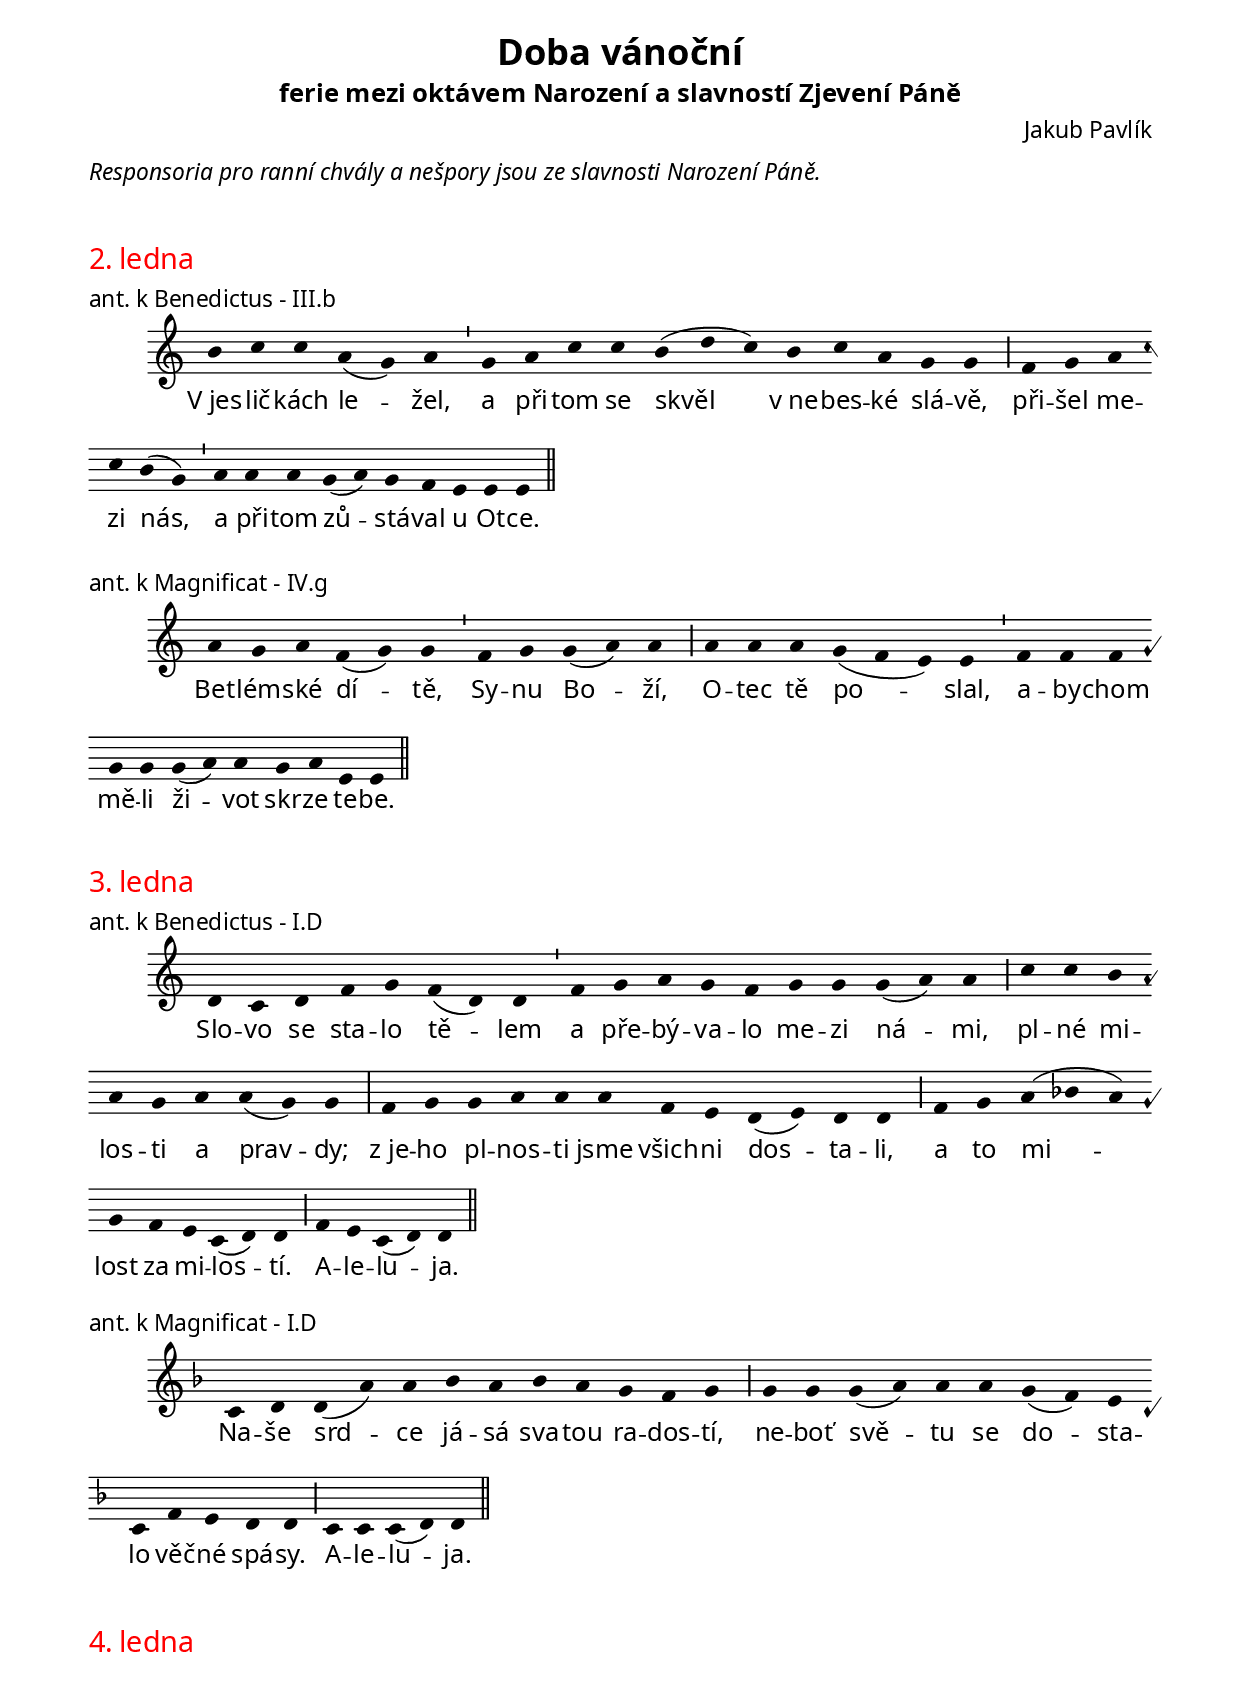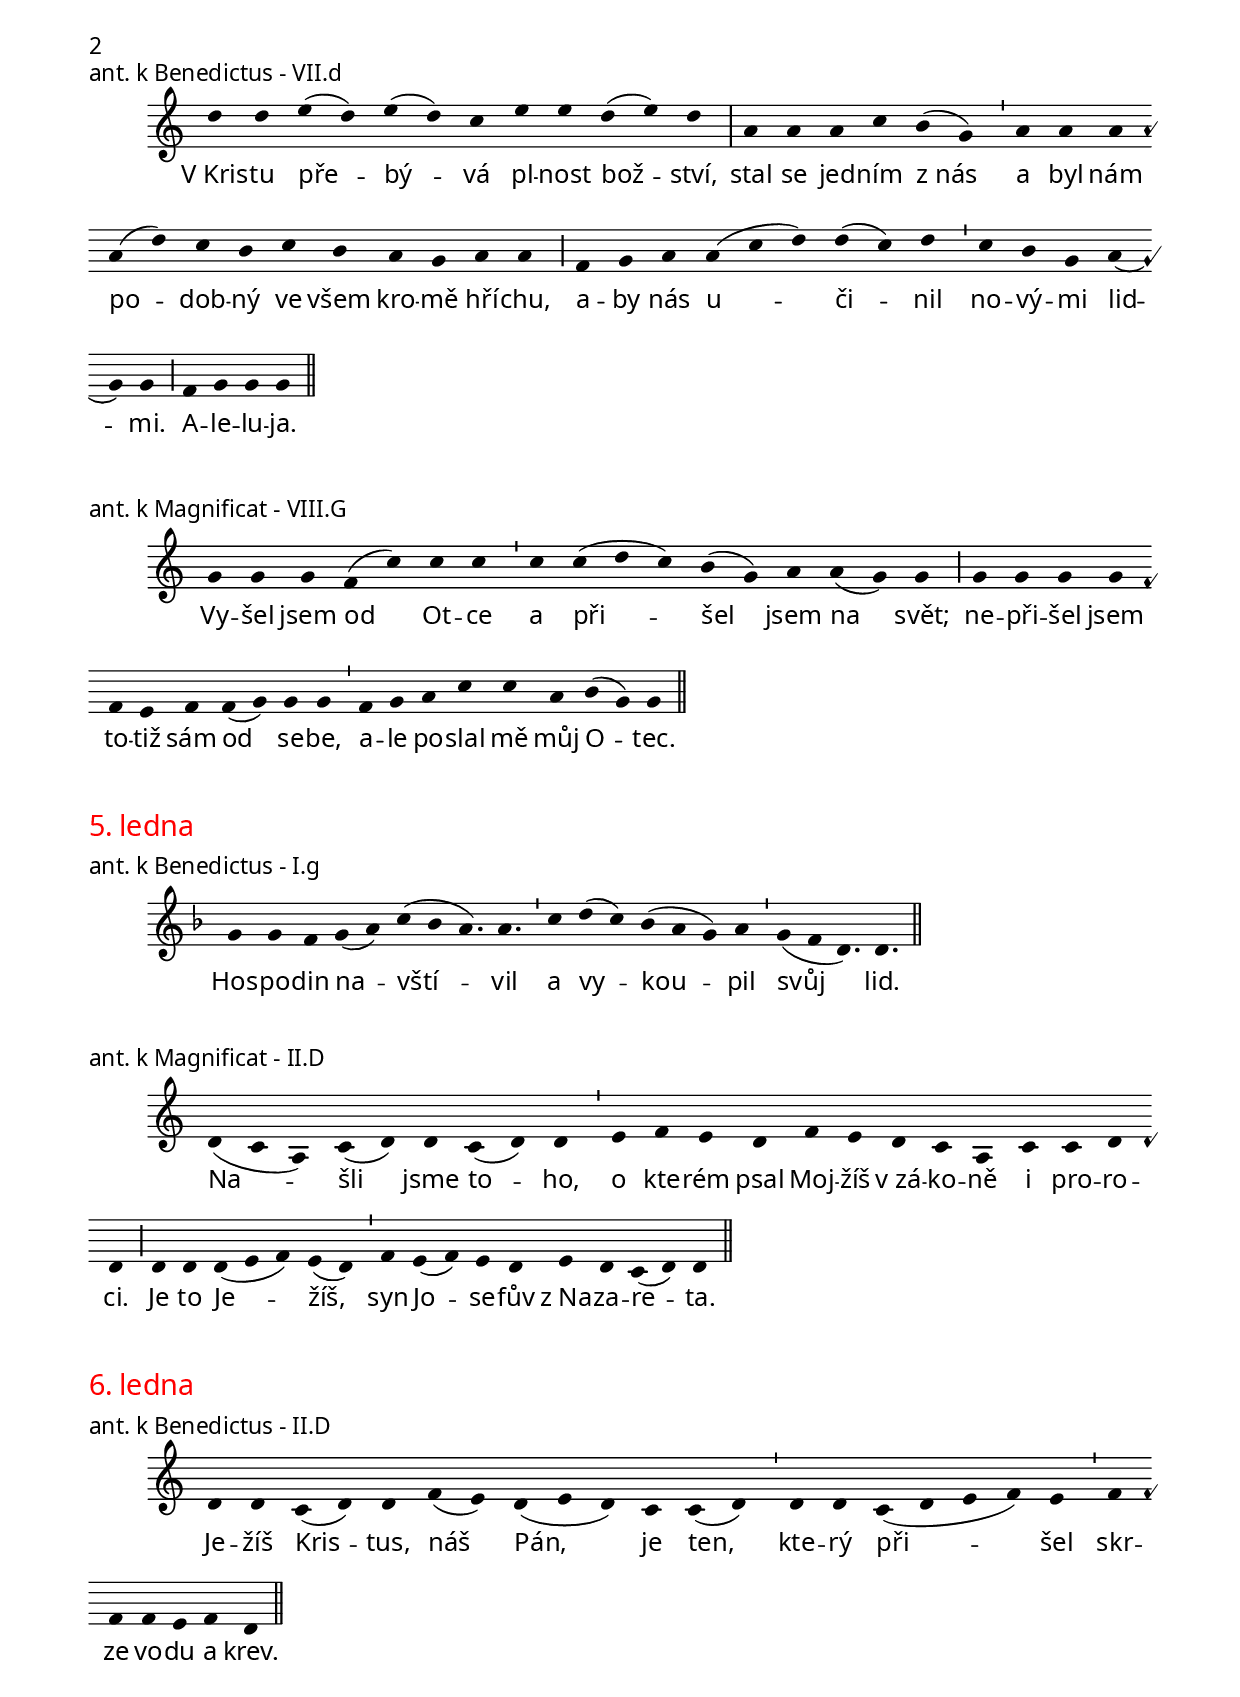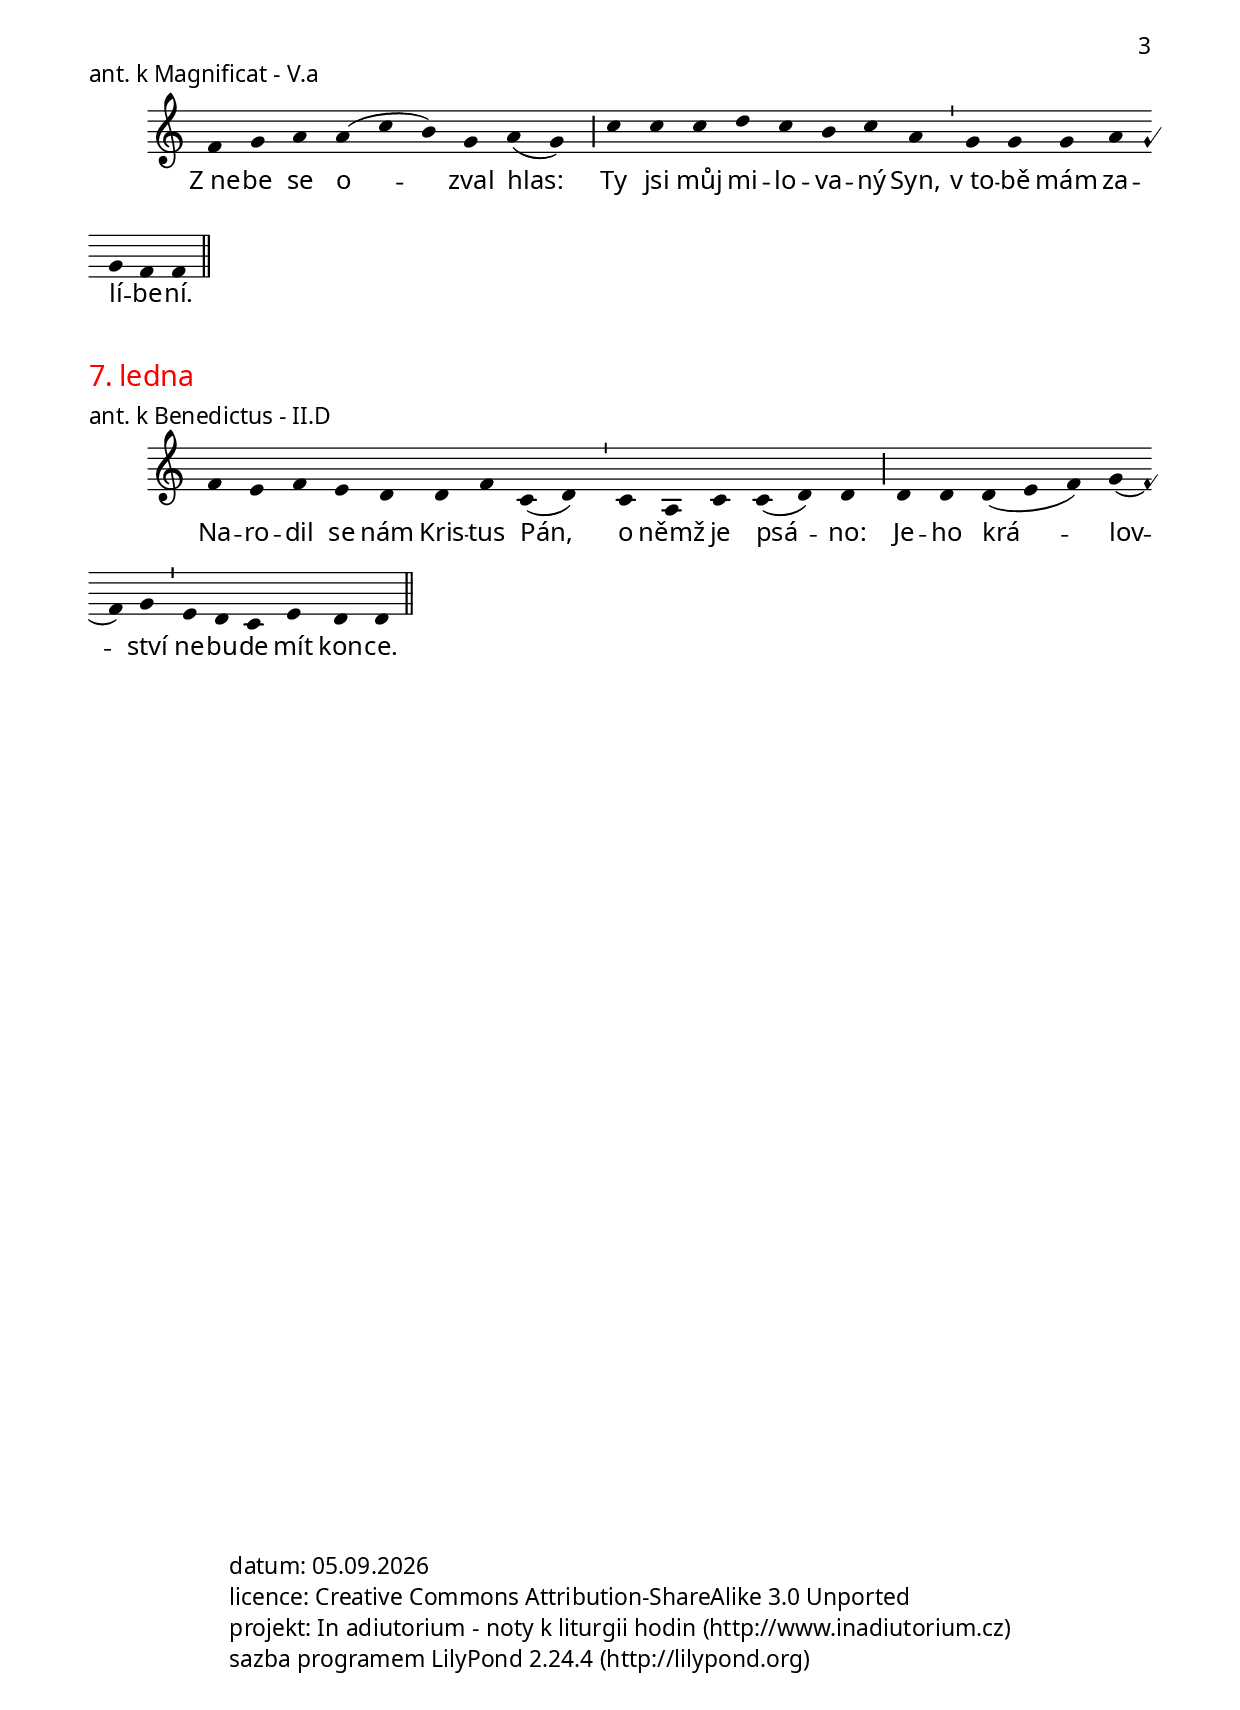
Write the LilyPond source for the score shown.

\version "2.17.24"

\header {
  title = "Doba vánoční"
  subtitle = "ferie mezi oktávem Narození a slavností Zjevení Páně"
  composer = "Jakub Pavlík"
}

\include "spolecne.ly"

\markup\italic{
  Responsoria pro ranní chvály a nešpory jsou ze slavnosti Narození Páně.
}

\markup\nadpisDen{2. ledna}

\score {
  \relative c'' {
    \choralniRezim
    b4 c c a( g) a \barMin
    g a c c b( d c) b c a g g \barMaior
    f g a c b( g) \barMin
    a a a g( a) g f e e e \barFinalis
  }
  \addlyrics {
    V_jes -- lič -- kách le -- žel,
    a při -- tom se skvěl v_ne -- bes -- ké slá -- vě,
    při -- šel me -- zi nás,
    a při -- tom zů -- stá -- val u Ot -- ce.
  }
  \header {
    quid = "ant. k Benedictus"
    modus = "III"
    differentia = "b"
    fons = "zcela volná inspirace (nejprve mimovolná) antifonou vanoce_narozenipane.ly#bohorodicka-1ne-a2"
    psalmus = ""
    id = "2aben"
    piece = \markup {\sestavTitulekBezZalmu}
  }
}

\score {
  \relative c'' {
    \choralniRezim
    a4 g a f( g) g \barMin f g g( a) a \barMaior
    a a a g( f e) e \barMin
    f f f g g g( a) a g a e e \barFinalis
  }
  \addlyrics {
    Bet -- lém -- ské dí -- tě, Sy -- nu Bo -- ží,
    O -- tec tě po -- slal,
    a -- by -- chom mě -- li ži -- vot skr -- ze te -- be.
  }
  \header {
    quid = "ant. k Magnificat"
    modus = "IV"
    differentia = "g"
    psalmus = ""
    id = "2amag"
    piece = \markup {\sestavTitulekBezZalmu}
  }
}

\markup\nadpisDen{3. ledna}

\score {
  \relative c' {
    \choralniRezim
    d4 c d f g f( d) d \barMin
    f g a g f g g g( a) a \barMaior
    c c b a g a a( g) g \barMax
    f g g a a a f e d( e) d d \barMaior
    f g a( bes a) g f e c( d) d \barMaior
    f e c( d) d \barFinalis
  }
  \addlyrics {
    Slo -- vo se sta -- lo tě -- lem
    a pře -- bý -- va -- lo me -- zi ná -- mi,
    pl -- né mi -- los -- ti a prav -- dy;
    z_je -- ho pl -- nos -- ti jsme všich -- ni dos -- ta -- li,
    a to mi -- lost za mi -- los -- tí.
    A -- le -- lu -- ja.
  }
  \header {
    quid = "ant. k Benedictus"
    modus = "I"
    differentia = "D"
    psalmus = ""
    fial = "sanktoral/1227jan.ly#rch-aben?zacatek"
    placet = "r - text by stál za trochu víc práce a lépe padnoucí melodii s lepším spádem"
    id = "3aben"
    piece = \markup {\sestavTitulekBezZalmu}
  }
}

\score {
  \relative c' {
    \key f \major
    \choralniRezim
    c4 d d( a') a bes a bes a g f g \barMaior
    g g g( a) a a g( f) e c f e d d \barMaior
    c c c( d) d \barFinalis
  }
  \addlyrics {
    Na -- še srd -- ce já -- sá sva -- tou ra -- dos -- tí,
    ne -- boť svě -- tu se do -- sta -- lo věč -- né spá -- sy.
    A -- le -- lu -- ja.
  }
  \header {
    quid = "ant. k Magnificat"
    modus = "I"
    differentia = "D"
    psalmus = ""
    id = "3amag"
    piece = \markup {\sestavTitulekBezZalmu}
  }
}

\markup\nadpisDen{4. ledna}

\score {
  \relative c'' {
    \choralniRezim
    d4 d e( d) e( d) c e e d( e) d \barMax
    a a a c b( g) \barMin
    a a a a( d) c b c b a g a a \barMaior
    f g a a( c d) d( c) d \barMin c b g a( g) g \barMaior
    f g g g \barFinalis
  }
  \addlyrics {
    V_Kris -- tu pře -- bý -- vá pl -- nost bož -- ství,
    stal se jed -- ním z_nás
    a byl nám po -- dob -- ný ve všem kro -- mě hří -- chu,
    a -- by nás u -- či -- nil no -- vý -- mi lid -- mi.
    A -- le -- lu -- ja.
  }
  \header {
    quid = "ant. k Benedictus"
    modus = "VII"
    differentia = "d"
    psalmus = ""
    id = "4aben"
    piece = \markup {\sestavTitulekBezZalmu}
  }
}

\score {
  \relative c'' {
    \choralniRezim
    g4 g g f( c') c c \barMin
    c c( d c) b( g) a a( g) g \barMaior
    g g g g f e f f( g) g g \barMin
    f g a c c a b( g) g \barFinalis
  }
  \addlyrics {
    Vy -- šel jsem od Ot -- ce
    a při -- šel jsem na svět;
    ne -- při -- šel jsem to -- tiž sám od se -- be,
    a -- le po -- slal mě můj O -- tec.
  }
  \header {
    quid = "ant. k Magnificat"
    modus = "VIII"
    differentia = "G"
    psalmus = ""
    fial = "velikonoce_nanebevstoupeni.ly#1ne-a1?upraveno"
    id = "4amag"
    piece = \markup {\sestavTitulekBezZalmu}
  }
}

\markup\nadpisDen{5. ledna}

\score {
  \relative c'' {
    \choralniRezim
    \key f\major
    g4 g f g( a)  c( bes a4.) a \barMin
    c4 d( c) bes( a g) a \barMin g( f d4.) d \barFinalis
  }
  \addlyrics {
    Hos -- po -- din na -- vští -- vil a vy -- kou -- pil svůj lid.
  }
  \header {
    quid = "ant. k Benedictus"
    modus = "I"
    differentia = "g"
    psalmus = ""
    id = "5aben"
    fons = "zaltar, patek lichych tydnu, k Benedictus"
    fial = "antifony/ferie_kantevgant.ly#t1-pa-ben"
    piece = \markup {\sestavTitulekBezZalmu}
  }
}

\score {
  \relative c' {
    \choralniRezim
    d4( c a) c( d) d c( d) d \barMin
    e f e d f e d c a c c d d \barMaior % zmenena cast kvuli delsimu textu
    d d d( e f) e( d) \barMin f e( f) e d e d c( d) d \barFinalis
  }
  \addlyrics {
    Na -- šli jsme to -- ho,
    o kte -- rém psal Moj -- žíš v_zá -- ko -- ně
    i pro -- ro -- ci.
    Je to Je -- žíš,
    syn Jo -- se -- fův z_Na -- za -- re -- ta.
  }
  \header {
    quid = "ant. k Magnificat"
    modus = "II"
    differentia = "D"
    psalmus = ""
    fial = "sanktoral/0503filipjakub.ly#rch-aben?cast&upraveno"
    id = "5amag"
    piece = \markup {\sestavTitulekBezZalmu}
  }
}

\markup\nadpisDen{6. ledna}

\score {
  \relative c' {
    \choralniRezim
    % nejsem si jisty, ze zvolene frazovani je stastne.
    % Je z hlediska vyznamu textu lepsi,
    % aby na "je ten" koncila prvni fraze, jak jsem to udelal,
    % nebo aby jim zacinala nova?
    d d c( d) d f( e) d( e d) c c( d) \barMin
    d d c( d e f) e \barMin
    f f f e f d \barFinalis
  }
  \addlyrics {
    Je -- žíš Kris -- tus, náš Pán, je ten,
    kte -- rý při -- šel
    skr -- ze vo -- du a krev.
  }
  \header {
    quid = "ant. k Benedictus"
    modus = "II"
    differentia = "D"
    psalmus = ""
    id = "6aben"
    piece = \markup {\sestavTitulekBezZalmu}
  }
}

\score {
  \relative c' {
    \choralniRezim
    f4 g a a( c b) g a( g) \barMaior
    c c c d c b c a \barMin
    g g g a g f f \barFinalis
  }
  \addlyrics {
    Z_ne -- be se o -- zval hlas:
    Ty jsi můj mi -- lo -- va -- ný Syn,
    v_to -- bě mám za -- lí -- be -- ní.
  }
  \header {
    quid = "ant. k Magnificat"
    modus = "V"
    differentia = "a"
    psalmus = ""
    fial = "antifony/pust_nedeleC.ly#iimag2?upraveno"
    id = "6amag"
    piece = \markup {\sestavTitulekBezZalmu}
  }
}

\markup\nadpisDen{7. ledna}

\score {
  \relative c' {
    \choralniRezim
    f4 e f e d d f c( d) \barMin c a c c( d) d \barMaior
    d d d( e f) g( f) g \barMin e d c e d d \barFinalis
  }
  \addlyrics {
    Na -- ro -- dil se nám Kris -- tus Pán, o němž je psá -- no:
    Je -- ho krá -- lov -- ství ne -- bu -- de mít kon -- ce.
  }
  \header {
    quid = "ant. k Benedictus"
    modus = "II"
    differentia = "D"
    psalmus = ""
    placet = "r - závěr je takový jakoby s přistřiženými křídly"
    id = "7aben"
    piece = \markup {\sestavTitulekBezZalmu}
  }
}